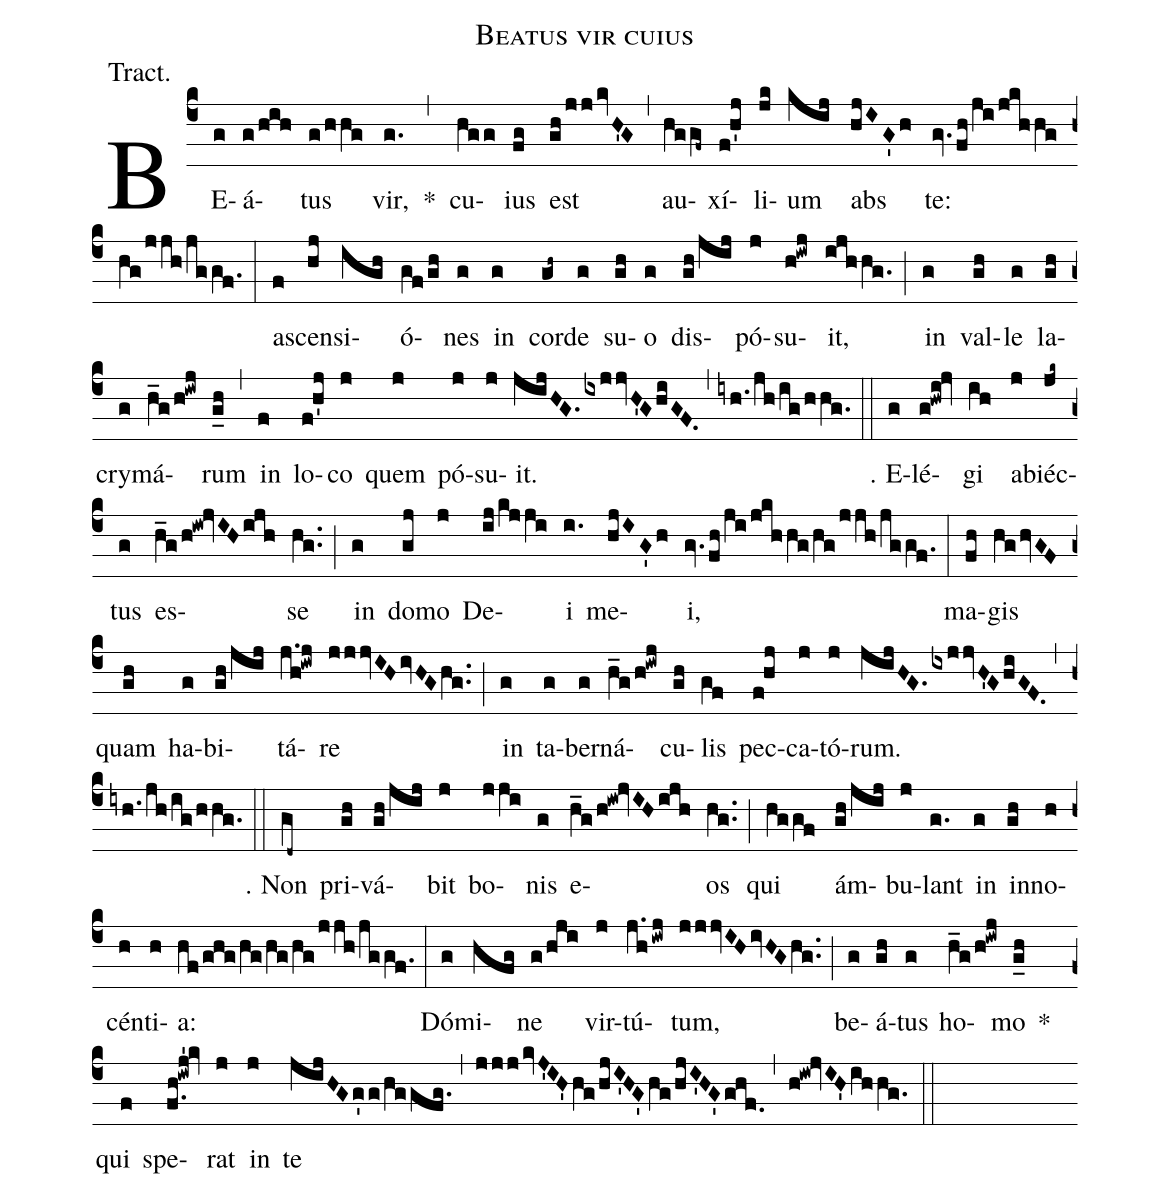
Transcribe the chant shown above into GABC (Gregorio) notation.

name:Beatus vir cuius;
annotation:Tract.;
mode:8;
office-part:Tract;
%%
(c4) BE(g)á(g/hih)tus(g/hhg) vir,(g.) *(,) cu(hgg)ius(fg) est(gh/jj/kvH'G) (,) au(hggf~)xí(f!h'j)li(jk)um(kij) abs(hjIG'h) te:(gv./fh/ji/jkhhg/hg/jjh/jggf.) (:) a(f)scen(hj)si(igh)ó(gf/gh)nes(g) in(g) cor(gh~)de(g) su(gh)o(g) dis(gh/jij)pó(j)su(h!iwj)it,(ijhhg.) (;) in(g) val(gh)le(g) la(gh)cry(g)má(h_g/h!iwj)rum(g_h) (,) in(f) lo(f!h'j)co(j) quem(j) pó(j)su(j)it.(jijHG./ixjjvH'G/hiGF.) (,) (iyh./jh/ig/hhg.) (::) ℣. E(g)lé(g!hwi!jv)gi(ih) ab(j)iéc(jk~)tus(g) es(h_g/h!iw!jvIH/ijh)se(hg..) (;) in(g) do(gj)mo(j) De(ij/kjji)i(i.) me(hjIG'h)i,(gv./fh/ji/jkhhg/hg/jjh/jggf.) (:) ma(fh)gis(hg/hvGF) quam(gh) ha(g)bi(gh/jij)tá(j.h!iwj)re(jjjvIH/ivHG/hg..) (;) in(g) ta(g)ber(g)ná(h_g/h!iwj)cu(gh)lis(gf) pec(f!hj)ca(j)tó(j)rum.(jijHG./ixjjvH'G/hiGF.) (,) (iyh./jh/ig/hhg.) (::) ℣. Non(gd~) pri(gh)vá(gh/jij)bit(j) bo(jji)nis(g) e(h_g/h!iw!jvIH/ijh)os(hg..) (;) qui(hggf) ám(gh/jij)bu(j)lant(g.) in(g) in(gh)no(h)cén(h)ti(h)a:(hf/ghg/hg/hg/hg/jjh/jggf.) (:) Dó(g)mi(hfg)ne(g/hji) vir(j)tú(j.h/iwj)tum,(jjjvIH/ivHG/hg..) (;) be(g)á(gh)tus(g) ho(h_g/h!iwj)mo(g_h) *() qui(f) spe(f.h!iwj'!kv)rat(j) in(j) te(jijHGg'g/hggfg.) (,) (jjj/kvJ'IH'/hg/hjI'HG'/hg/hjI'HG'/ghf.) (,) (h!iw!jvIH'/ihhg.) (::)
